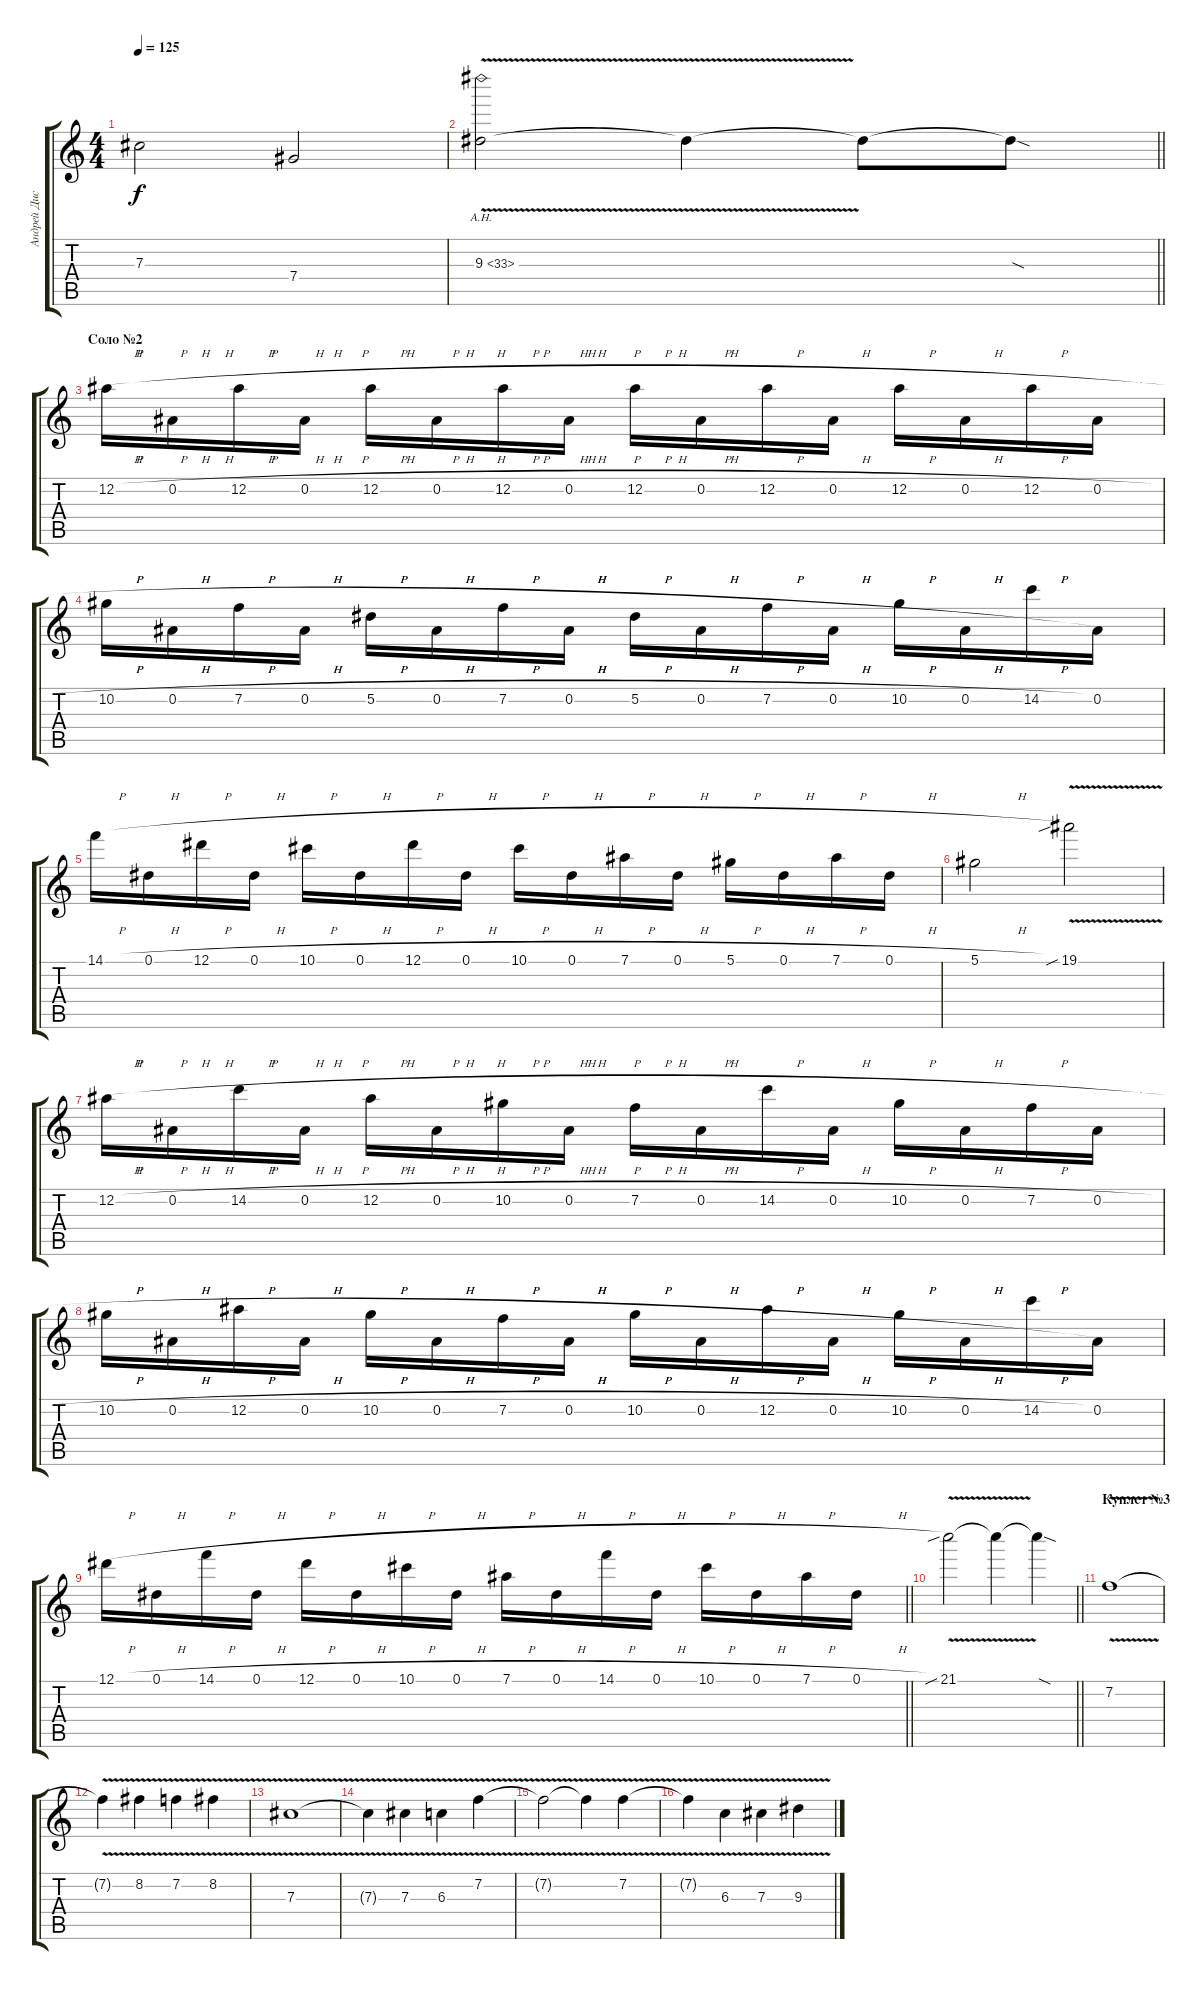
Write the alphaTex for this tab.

\track ("Андрей Дистр" "Андрей Дис") {instrument distortionguitar}
\staff {score tabs}
\tuning (Eb4 Bb3 Gb3 Db3 Ab2 Eb2) {hide}
\ts (4 4)
\tempo 125
\clef g2
\ks c
7.3.2{dy f} 7.4.2 |
\barLineRight lightlight
9.3{ah 24 v}.2 9.3{t}.4 9.3{t}.8 9.3{sod t}.8 |
\section ("" "Соло №2")
12.2{h}.16{balance 7} 0.2{h}.16 12.2{h}.16 0.2{h}.16 12.2{h}.16 0.2{h}.16 12.2{h}.16 0.2{h}.16 12.2{h}.16 0.2{h}.16 12.2{h}.16 0.2{h}.16 12.2{h}.16 0.2{h}.16 12.2{h}.16 0.2{h}.16 |
10.2{h}.16 0.2{h}.16 7.2{h}.16 0.2{h}.16 5.2{h}.16 0.2{h}.16 7.2{h}.16 0.2{h}.16 5.2{h}.16 0.2{h}.16 7.2{h}.16 0.2{h}.16 10.2{h}.16 0.2{h}.16 14.2{h}.16 0.2.16 |
14.1{h}.16 0.1{h}.16 12.1{h}.16 0.1{h}.16 10.1{h}.16 0.1{h}.16 12.1{h}.16 0.1{h}.16 10.1{h}.16 0.1{h}.16 7.1{h}.16 0.1{h}.16 5.1{h}.16 0.1{h}.16 7.1{h}.16 0.1{h}.16 |
5.1{h}.2 19.1{v sib}.2 |
12.2{h}.16 0.2{h}.16 14.2{h}.16 0.2{h}.16 12.2{h}.16 0.2{h}.16 10.2{h}.16 0.2{h}.16 7.2{h}.16 0.2{h}.16 14.2{h}.16 0.2{h}.16 10.2{h}.16 0.2{h}.16 7.2{h}.16 0.2{h}.16 |
10.2{h}.16 0.2{h}.16 12.2{h}.16 0.2{h}.16 10.2{h}.16 0.2{h}.16 7.2{h}.16 0.2{h}.16 10.2{h}.16 0.2{h}.16 12.2{h}.16 0.2{h}.16 10.2{h}.16 0.2{h}.16 14.2{h}.16 0.2.16 |
\barLineRight lightlight
12.1{h}.16 0.1{h}.16 14.1{h}.16 0.1{h}.16 12.1{h}.16 0.1{h}.16 10.1{h}.16 0.1{h}.16 7.1{h}.16 0.1{h}.16 14.1{h}.16 0.1{h}.16 10.1{h}.16 0.1{h}.16 7.1{h}.16 0.1{h}.16 |
\barLineRight lightlight
21.1{v sib}.2 21.1{t}.4 21.1{sod t}.4 |
\section ("" "Куплет №3")
7.2{v}.1 |
7.2{t}.4 8.2{v}.4 7.2{v}.4 8.2{v}.4 |
7.3{v}.1 |
7.3{t}.4 7.3{v}.4 6.3{v}.4 7.2{v}.4 |
7.2{v t}.2 7.2{t}.4 7.2{v}.4 |
7.2{t}.4 6.3{v}.4 7.3{v}.4 9.3{v}.4
